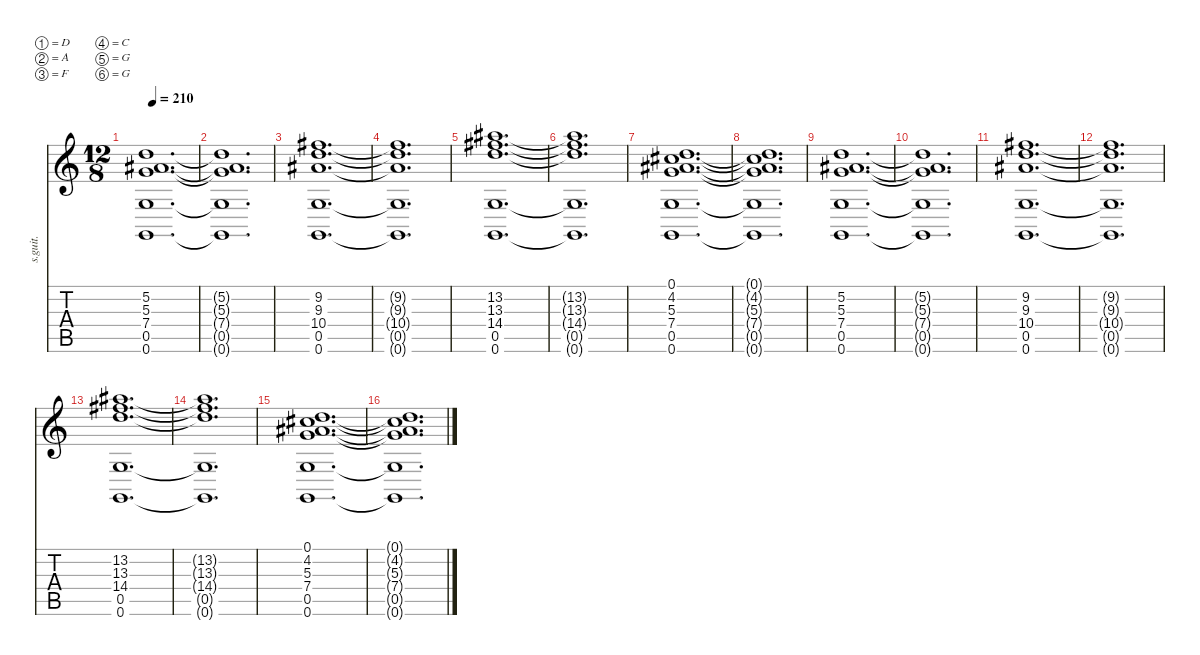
\defaultSystemsLayout 4
\hideDynamics
\bracketExtendMode nobrackets
\track ("Rythm Guitar 3" "s.guit.") {instrument distortionguitar}
\staff {score tabs}
\tuning (D4 A3 F3 C3 G2 G1)
\ts (12 8)
\tempo 210
\clef g2
\ks c
(5.2 5.3{acc #} 7.4 0.5 0.6).1{d lyrics (0 "") lyrics (1 "") lyrics (2 "") lyrics (3 "") lyrics (4 "") dy mf} |
(5.2{t} 5.3{t acc #} 7.4{t} 0.5{t} 0.6{t}).1{d lyrics (0 "") lyrics (1 "") lyrics (2 "") lyrics (3 "") lyrics (4 "")} |
(9.2{acc #} 9.3 10.4{acc #} 0.5 0.6).1{d lyrics (0 "") lyrics (1 "") lyrics (2 "") lyrics (3 "") lyrics (4 "")} |
(9.2{t acc #} 9.3{t} 10.4{t acc #} 0.5{t} 0.6{t}).1{d lyrics (0 "") lyrics (1 "") lyrics (2 "") lyrics (3 "") lyrics (4 "")} |
(13.2{acc #} 13.3{acc #} 14.4 0.5 0.6).1{d lyrics (0 "") lyrics (1 "") lyrics (2 "") lyrics (3 "") lyrics (4 "")} |
(13.2{t acc #} 13.3{t acc #} 14.4{t} 0.5{t} 0.6{t}).1{d lyrics (0 "") lyrics (1 "") lyrics (2 "") lyrics (3 "") lyrics (4 "")} |
(0.1 4.2{acc #} 5.3{acc #} 7.4 0.5 0.6).1{d lyrics (0 "") lyrics (1 "") lyrics (2 "") lyrics (3 "") lyrics (4 "")} |
(0.1{t} 4.2{t acc #} 5.3{t acc #} 7.4{t} 0.5{t} 0.6{t}).1{d lyrics (0 "") lyrics (1 "") lyrics (2 "") lyrics (3 "") lyrics (4 "")} |
(5.2 5.3{acc #} 7.4 0.5 0.6).1{d lyrics (0 "") lyrics (1 "") lyrics (2 "") lyrics (3 "") lyrics (4 "")} |
(5.2{t} 5.3{t acc #} 7.4{t} 0.5{t} 0.6{t}).1{d lyrics (0 "") lyrics (1 "") lyrics (2 "") lyrics (3 "") lyrics (4 "")} |
(9.2{acc #} 9.3 10.4{acc #} 0.5 0.6).1{d lyrics (0 "") lyrics (1 "") lyrics (2 "") lyrics (3 "") lyrics (4 "")} |
(9.2{t acc #} 9.3{t} 10.4{t acc #} 0.5{t} 0.6{t}).1{d lyrics (0 "") lyrics (1 "") lyrics (2 "") lyrics (3 "") lyrics (4 "")} |
(13.2{acc #} 13.3{acc #} 14.4 0.5 0.6).1{d lyrics (0 "") lyrics (1 "") lyrics (2 "") lyrics (3 "") lyrics (4 "")} |
(13.2{t acc #} 13.3{t acc #} 14.4{t} 0.5{t} 0.6{t}).1{d lyrics (0 "") lyrics (1 "") lyrics (2 "") lyrics (3 "") lyrics (4 "")} |
(0.1 4.2{acc #} 5.3{acc #} 7.4 0.5 0.6).1{d lyrics (0 "") lyrics (1 "") lyrics (2 "") lyrics (3 "") lyrics (4 "")} |
(0.1{t} 4.2{t acc #} 5.3{t acc #} 7.4{t} 0.5{t} 0.6{t}).1{d lyrics (0 "") lyrics (1 "") lyrics (2 "") lyrics (3 "") lyrics (4 "")}
